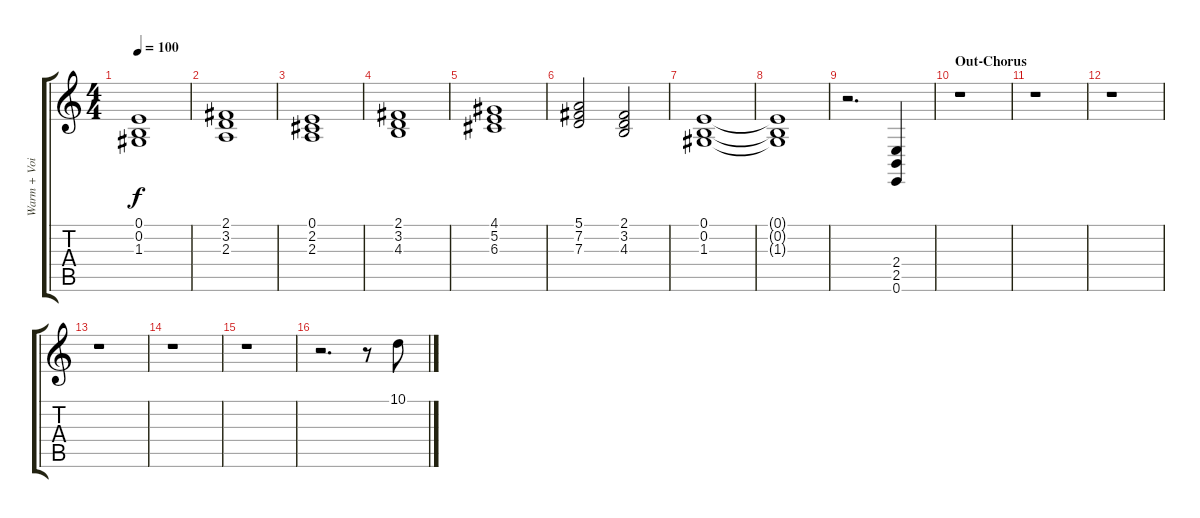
\track ("Warm + Voice 2" "Warm + Voi") {instrument pad2warm}
\staff {score tabs}
\tuning (E4 B3 G3 D3 A2 E2) {hide}
\ts (4 4)
\tempo 100
\clef g2
\ks c
(0.1 0.2 1.3).1{dy f} |
(2.1 3.2 2.3).1 |
(0.1 2.2 2.3).1 |
(2.1 3.2 4.3).1 |
(4.1 5.2 6.3).1 |
(5.1 7.2 7.3).2 (2.1 3.2 4.3).2 |
(0.1 0.2 1.3).1 |
(0.1{t} 0.2{t} 1.3{t}).1{volume 16} |
r.2{d} (2.4 2.5 0.6).4{volume 16 instrument gunshot} |
\section ("" "Out-Chorus")
r.1 |
r.1 |
r.1 |
r.1 |
r.1 |
r.1 |
r.2{d volume 12 instrument flute} r.8 10.1.8
